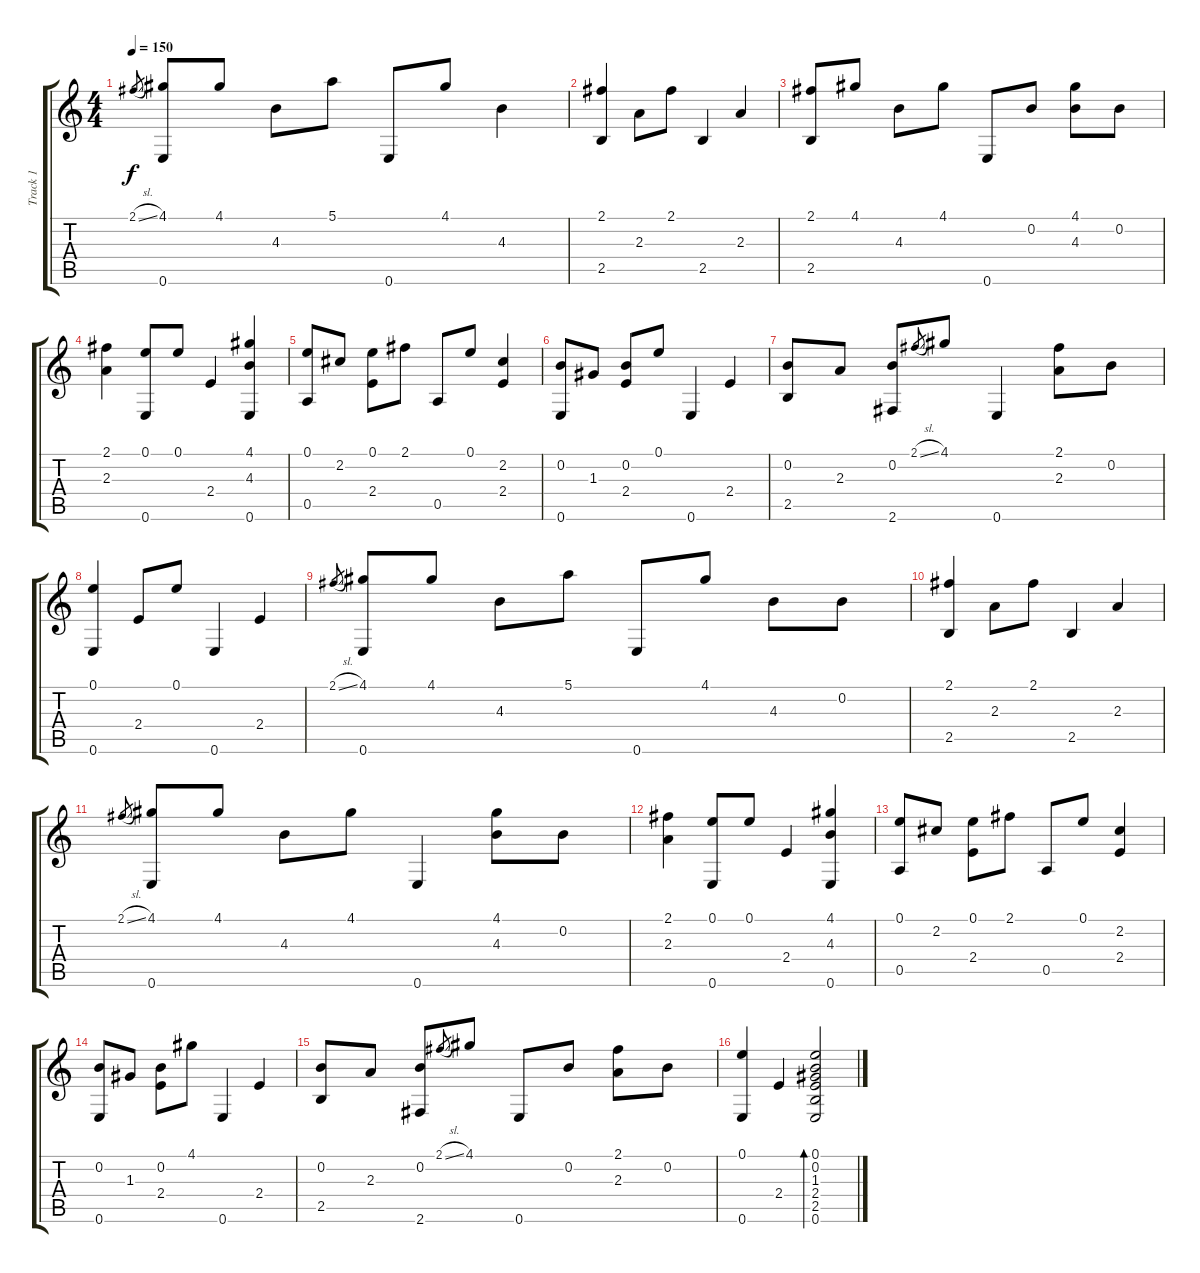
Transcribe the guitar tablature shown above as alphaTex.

\track ("Track 1" "Track 1") {instrument acousticguitarsteel}
\staff {score tabs}
\tuning (E4 B3 G3 D3 A2 E2) {hide}
\ts (4 4)
\tempo 150
\clef g2
\ks c
2.1{sl}.8{gr dy f} (4.1 0.6).8 4.1.8 4.3.8 5.1.8 0.6.8 4.1.8 4.3.4 |
(2.1 2.5).4 2.3.8 2.1.8 2.5.4 2.3.4 |
(2.1 2.5).8 4.1.8 4.3.8 4.1.8 0.6.8 0.2.8 (4.1 4.3).8 0.2.8 |
(2.1 2.3).4 (0.1 0.6).8 0.1.8 2.4.4 (4.1 4.3 0.6).4 |
(0.1 0.5).8 2.2.8 (0.1 2.4).8 2.1.8 0.5.8 0.1.8 (2.2 2.4).4 |
(0.2 0.6).8 1.3.8 (0.2 2.4).8 0.1.8 0.6.4 2.4.4 |
(0.2 2.5).8 2.3.8 (0.2 2.6).8 2.1{sl}.8{gr} 4.1.8 0.6.4 (2.1 2.3).8 0.2.8 |
(0.1 0.6).4 2.4.8 0.1.8 0.6.4 2.4.4 |
2.1{sl}.8{gr} (4.1 0.6).8 4.1.8 4.3.8 5.1.8 0.6.8 4.1.8 4.3.8 0.2.8 |
(2.1 2.5).4 2.3.8 2.1.8 2.5.4 2.3.4 |
2.1{sl}.8{gr} (4.1 0.6).8 4.1.8 4.3.8 4.1.8 0.6.4 (4.1 4.3).8 0.2.8 |
(2.1 2.3).4 (0.1 0.6).8 0.1.8 2.4.4 (4.1 4.3 0.6).4 |
(0.1 0.5).8 2.2.8 (0.1 2.4).8 2.1.8 0.5.8 0.1.8 (2.2 2.4).4 |
(0.2 0.6).8 1.3.8 (0.2 2.4).8 4.1.8 0.6.4 2.4.4 |
(0.2 2.5).8 2.3.8 (0.2 2.6).8 2.1{sl}.8{gr} 4.1.8 0.6.8 0.2.8 (2.1 2.3).8 0.2.8 |
(0.1 0.6).4 2.4.4 (0.1 0.2 1.3 2.4 2.5 0.6).2{bd 480}
